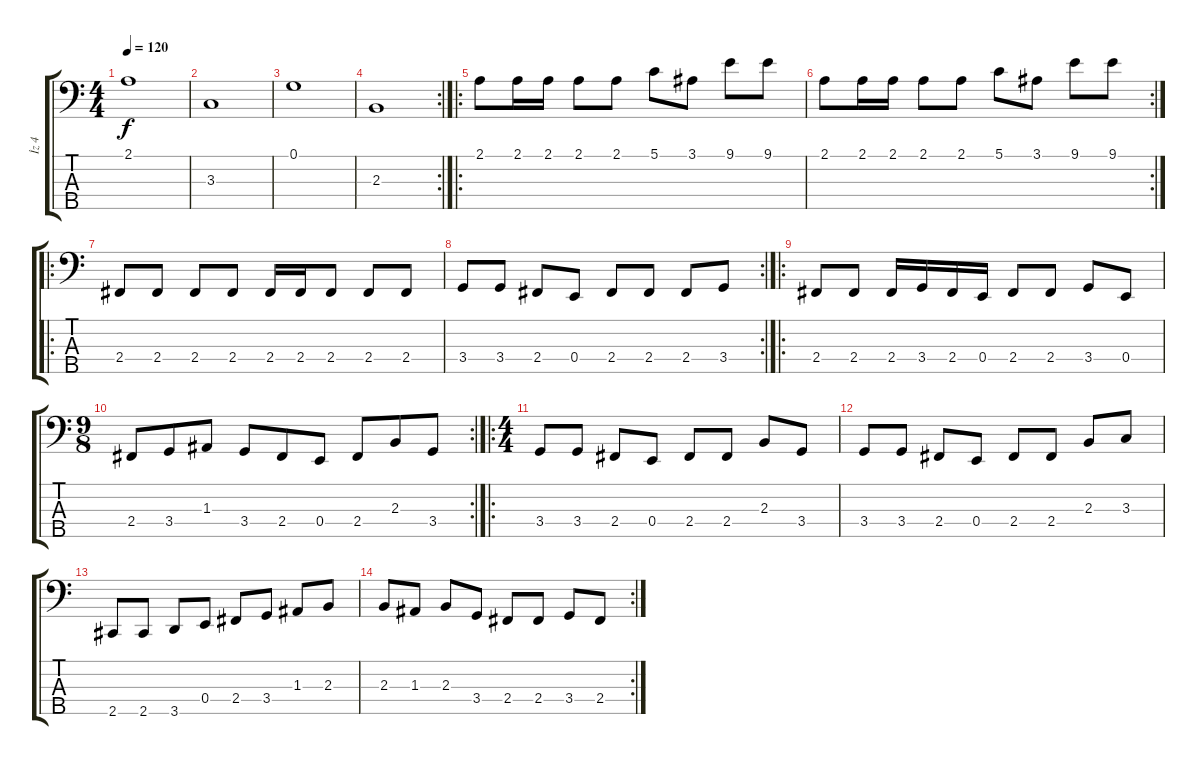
\track ("İz 4" "İz 4") {instrument electricbassfinger}
\staff {score tabs}
\tuning (G2 D2 A1 E1 B0) {hide}
\ts (4 4)
\tempo 120
\clef f4
\ks c
2.1.1{dy f instrument electricbassfinger} |
3.3.1 |
0.1.1 |
\rc 2
2.3.1 |
\ro
2.1.8 2.1.16 2.1.16 2.1.8 2.1.8 5.1.8 3.1.8 9.1.8 9.1.8 |
\rc 2
2.1.8 2.1.16 2.1.16 2.1.8 2.1.8 5.1.8 3.1.8 9.1.8 9.1.8 |
\ro
2.4.8 2.4.8 2.4.8 2.4.8 2.4.16 2.4.16 2.4.8 2.4.8 2.4.8 |
\rc 2
3.4.8 3.4.8 2.4.8 0.4.8 2.4.8 2.4.8 2.4.8 3.4.8 |
\ro
2.4.8 2.4.8 2.4.16 3.4.16 2.4.16 0.4.16 2.4.8 2.4.8 3.4.8 0.4.8 |
\rc 2
\ts (9 8)
2.4.8 3.4.8 1.3.8 3.4.8 2.4.8 0.4.8 2.4.8 2.3.8 3.4.8 |
\ro
\ts (4 4)
3.4.8 3.4.8 2.4.8 0.4.8 2.4.8 2.4.8 2.3.8 3.4.8 |
3.4.8 3.4.8 2.4.8 0.4.8 2.4.8 2.4.8 2.3.8 3.3.8 |
2.5.8 2.5.8 3.5.8 0.4.8 2.4.8 3.4.8 1.3.8 2.3.8 |
\rc 2
2.3.8 1.3.8 2.3.8 3.4.8 2.4.8 2.4.8 3.4.8 2.4.8
